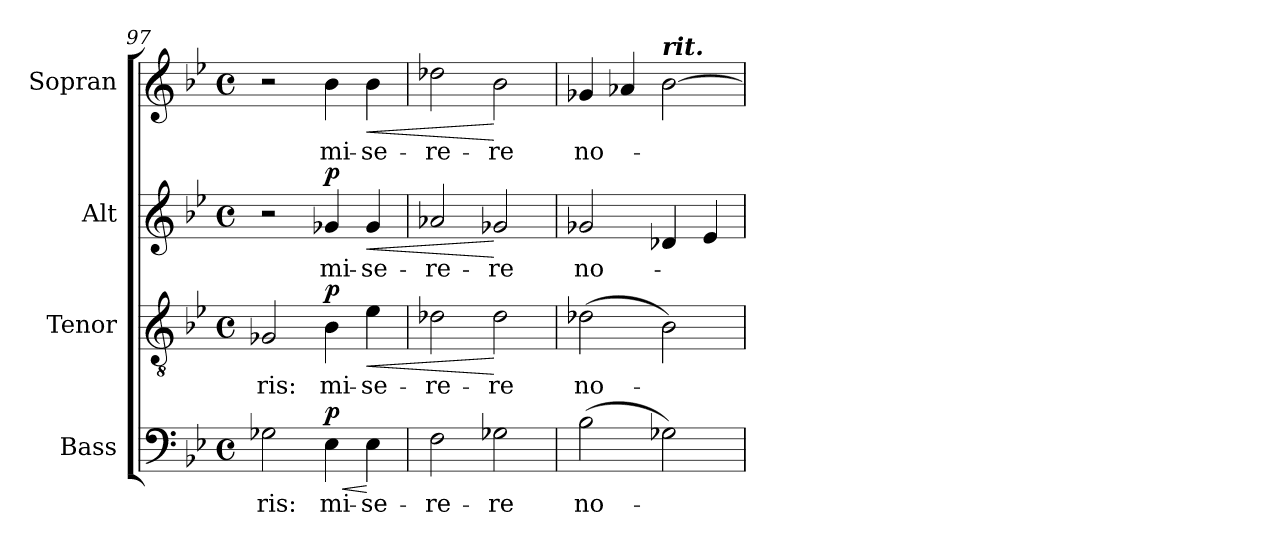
**kern	**text	**dynam	**kern	**text	**dynam	**kern	**text	**dynam	**kern	**text	**dynam
*part4	*part4	*part4	*part3	*part3	*part3	*part2	*part2	*part2	*part1	*part1	*part1
*staff4	*staff4	*staff4	*staff3	*staff3	*staff3	*staff2	*staff2	*staff2	*staff1	*staff1	*staff1
*I"Bass	*	*	*I"Tenor	*	*	*I"Alt	*	*	*I"Sopran	*	*
*I'B.	*	*	*I'T.	*	*	*I'A.	*	*	*I'S.	*	*
*clefF4	*	*	*clefGv2	*	*	*clefG2	*	*	*clefG2	*	*
*k[b-e-]	*	*	*k[b-e-]	*	*	*k[b-e-]	*	*	*k[b-e-]	*	*
*B-:	*	*	*B-:	*	*	*B-:	*	*	*B-:	*	*
*M4/4	*	*	*M4/4	*	*	*M4/4	*	*	*M4/4	*	*
*met(c)	*	*	*met(c)	*	*	*met(c)	*	*	*met(c)	*	*
=97	=97	=97	=97	=97	=97	=97	=97	=97	=97	=97	=97
!	!LO:LY:b	!	!	!LO:LY:b	!	!	!	!	!	!	!
2G-X\	-ris:	.	2G-X/	-ris:	.	2r	.	.	2r	.	.
!	!LO:LY:b	!LO:HP:b	!	!LO:LY:b	!	!	!LO:LY:b	!	!	!LO:LY:b	!
!	!	!LO:DY:n=1:a	!	!	!LO:DY:a	!	!	!LO:DY:a	!	!	!
4E-\	mi-	< p	4B-\	mi-	p	4g-X/	mi-	p	4b-\	mi-	.
!	!LO:LY:b	!	!	!LO:LY:b	!LO:HP:b	!	!LO:LY:b	!LO:HP:b	!	!LO:LY:b	!LO:HP:b
4E-\	-se-	[	4e-\	-se-	<	4g-/	-se-	<	4b-\	-se-	<
=98	=98	=98	=98	=98	=98	=98	=98	=98	=98	=98	=98
!	!LO:LY:b	!	!	!LO:LY:b	!	!	!LO:LY:b	!	!	!LO:LY:b	!
2F\	-re-	.	2d-X\	-re-	.	2a-X/	-re-	.	2dd-X\	-re-	.
!	!LO:LY:b	!	!	!LO:LY:b	!	!	!LO:LY:b	!	!	!LO:LY:b	!
2G-X\	-re	.	2d-\	-re	[	2g-X/	-re	[	2b-\	-re	[
!!LO:LB:g=z
=99	=99	=99	=99	=99	=99	=99	=99	=99	=99	=99	=99
!	!LO:LY:b	!	!	!LO:LY:b	!	!	!LO:LY:b	!	!	!LO:LY:b	!
(>2B-\	no-	.	(>2d-X\	no-	.	2g-X/	no-	.	4g-X/	no-	.
.	.	.	.	.	.	.	.	.	4a-X/	.	.
!	!	!	!	!	!	!	!	!	!LO:TX:a:Bi:t=rit.	!	!
2G-X\)	.	.	2B-\)	.	.	4d-X/	.	.	[2b-\	.	.
.	.	.	.	.	.	4e-/	.	.	.	.	.
=	=	=	=	=	=	=	=	=	=	=	=
*-	*-	*-	*-	*-	*-	*-	*-	*-	*-	*-	*-
